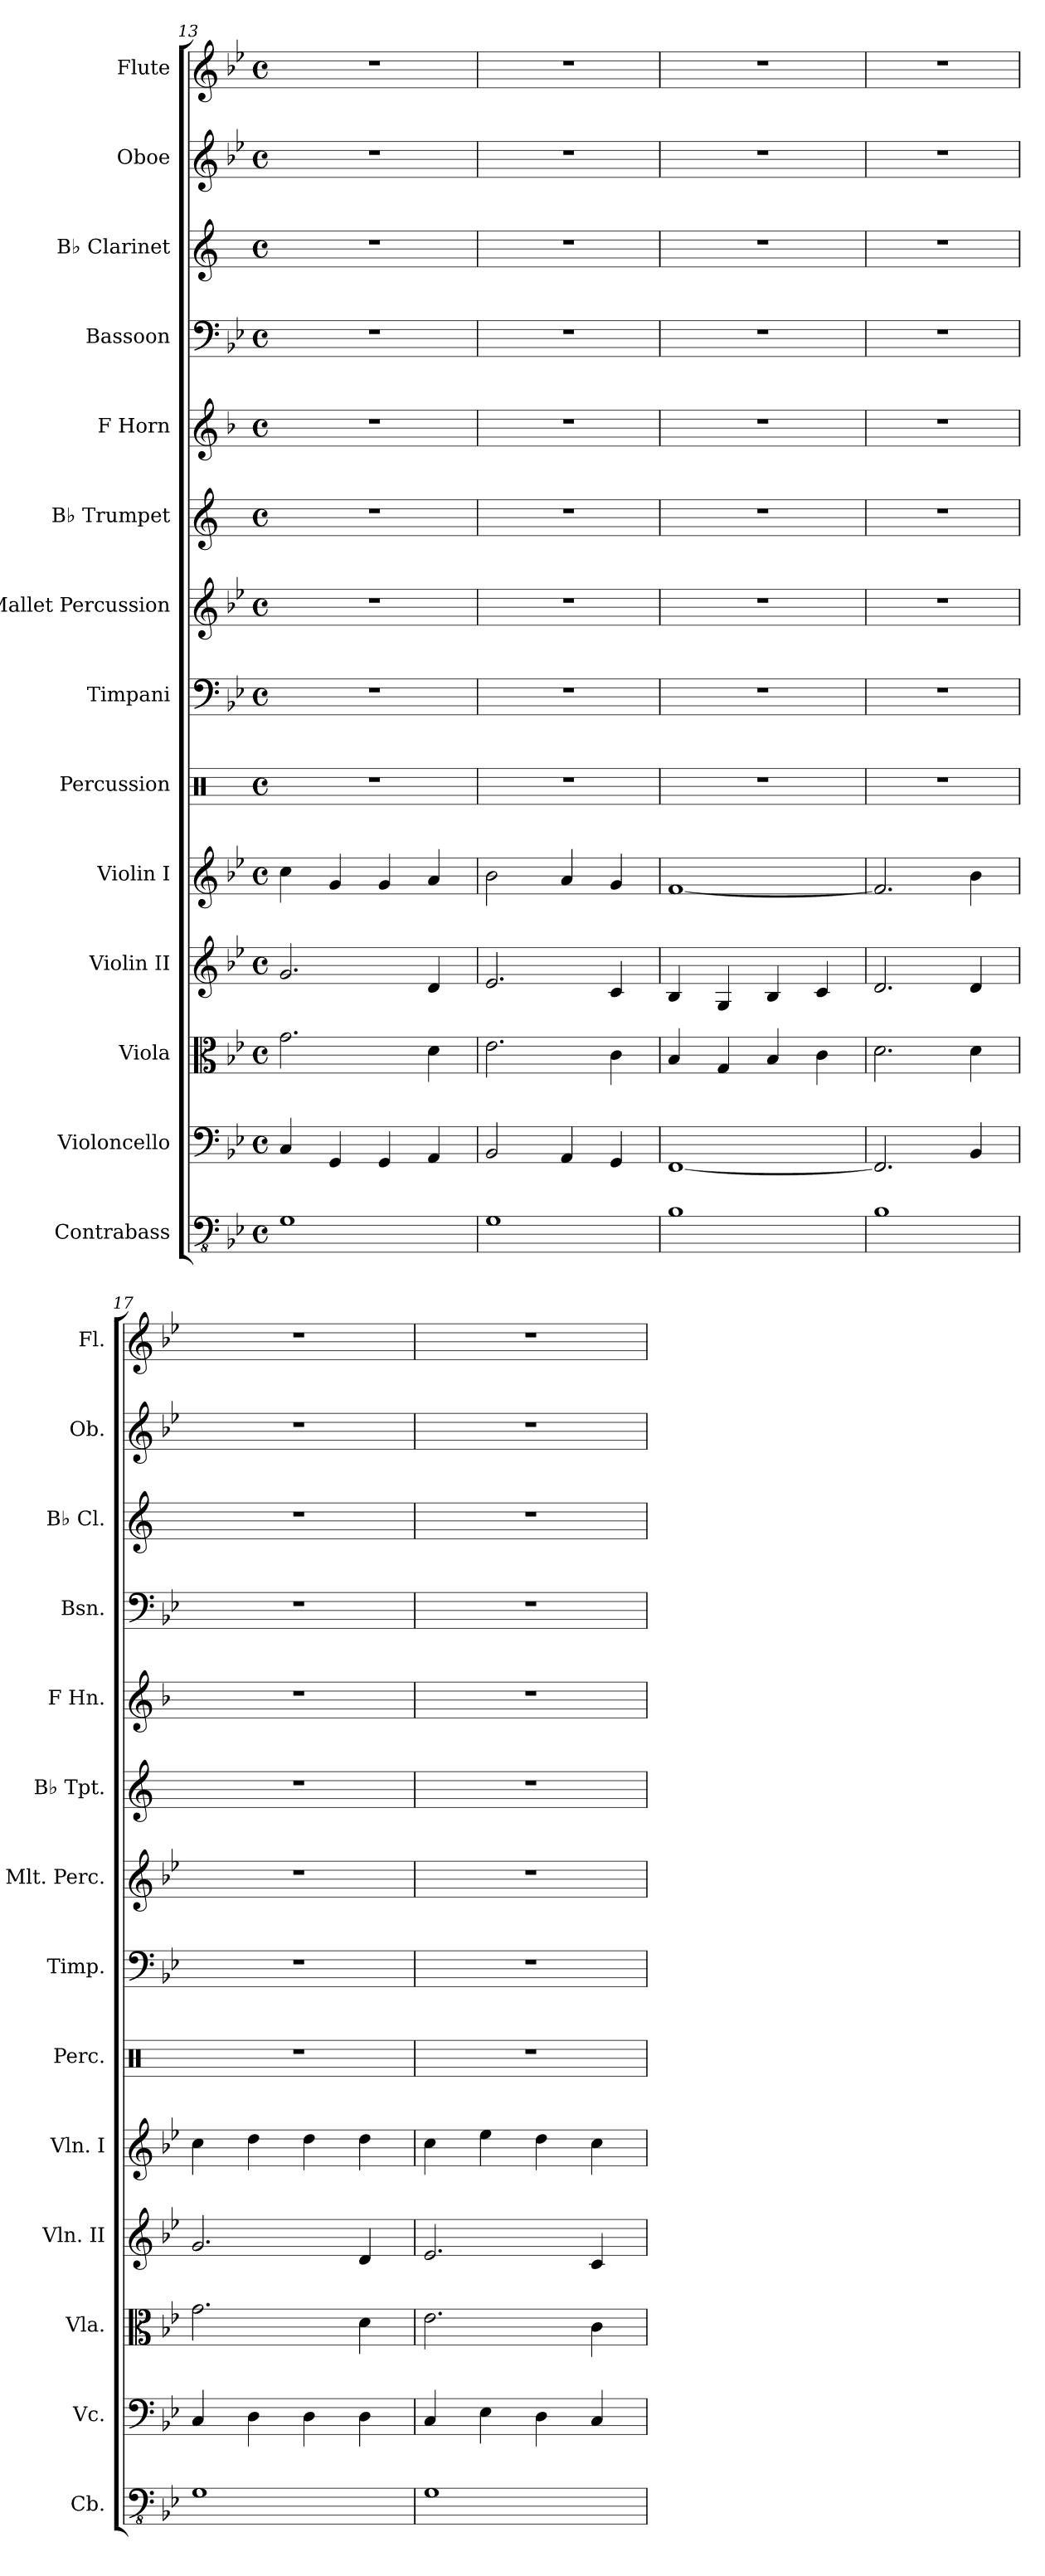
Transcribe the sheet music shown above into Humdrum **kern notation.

**kern	**kern	**kern	**kern	**kern	**kern	**kern	**kern	**kern	**kern	**kern	**kern	**kern	**kern
*part14	*part13	*part12	*part11	*part10	*part9	*part8	*part7	*part6	*part5	*part4	*part3	*part2	*part1
*staff14	*staff13	*staff12	*staff11	*staff10	*staff9	*staff8	*staff7	*staff6	*staff5	*staff4	*staff3	*staff2	*staff1
*I"Contrabass	*I"Violoncello	*I"Viola	*I"Violin II	*I"Violin I	*I"Percussion	*I"Timpani	*I"Mallet Percussion	*I"B♭ Trumpet	*I"F Horn	*I"Bassoon	*I"B♭ Clarinet	*I"Oboe	*I"Flute
*I'Cb.	*I'Vc.	*I'Vla.	*I'Vln. II	*I'Vln. I	*I'Perc.	*I'Timp.	*I'Mlt. Perc.	*I'B♭ Tpt.	*I'F Hn.	*I'Bsn.	*I'B♭ Cl.	*I'Ob.	*I'Fl.
*clefFv4	*clefF4	*clefC3	*clefG2	*clefG2	*clefX	*clefF4	*clefG2	*clefG2	*clefG2	*clefF4	*clefG2	*clefG2	*clefG2
*ITrd7c12	*	*	*	*	*	*	*ITrd-14c-24	*ITrd1c2	*ITrd4c7	*	*ITrd1c2	*	*
*k[b-e-]	*k[b-e-]	*k[b-e-]	*k[b-e-]	*k[b-e-]	*k[]	*k[b-e-]	*k[b-e-]	*k[b-e-]	*k[b-e-]	*k[b-e-]	*k[b-e-]	*k[b-e-]	*k[b-e-]
*M4/4	*M4/4	*M4/4	*M4/4	*M4/4	*M4/4	*M4/4	*M4/4	*M4/4	*M4/4	*M4/4	*M4/4	*M4/4	*M4/4
*met(c)	*met(c)	*met(c)	*met(c)	*met(c)	*met(c)	*met(c)	*met(c)	*met(c)	*met(c)	*met(c)	*met(c)	*met(c)	*met(c)
=13	=13	=13	=13	=13	=13	=13	=13	=13	=13	=13	=13	=13	=13
1GGG	4C/	2.g\	2.g/	4cc\	1r	1r	1r	1r	1r	1r	1r	1r	1r
.	4GG/	.	.	4g/	.	.	.	.	.	.	.	.	.
.	4GG/	.	.	4g/	.	.	.	.	.	.	.	.	.
.	4AA/	4d\	4d/	4a/	.	.	.	.	.	.	.	.	.
=14	=14	=14	=14	=14	=14	=14	=14	=14	=14	=14	=14	=14	=14
1GGG	2BB-/	2.e-\	2.e-/	2b-\	1r	1r	1r	1r	1r	1r	1r	1r	1r
.	4AA/	.	.	4a/	.	.	.	.	.	.	.	.	.
.	4GG/	4c\	4c/	4g/	.	.	.	.	.	.	.	.	.
=15	=15	=15	=15	=15	=15	=15	=15	=15	=15	=15	=15	=15	=15
1BBB-	[1FF	4B-/	4B-/	[1f	1r	1r	1r	1r	1r	1r	1r	1r	1r
.	.	4G/	4G/	.	.	.	.	.	.	.	.	.	.
.	.	4B-/	4B-/	.	.	.	.	.	.	.	.	.	.
.	.	4c\	4c/	.	.	.	.	.	.	.	.	.	.
=16	=16	=16	=16	=16	=16	=16	=16	=16	=16	=16	=16	=16	=16
1BBB-	2.FF/]	2.d\	2.d/	2.f/]	1r	1r	1r	1r	1r	1r	1r	1r	1r
.	4BB-/	4d\	4d/	4b-\	.	.	.	.	.	.	.	.	.
!!LO:PB:g=z
=17	=17	=17	=17	=17	=17	=17	=17	=17	=17	=17	=17	=17	=17
1GGG	4C/	2.g\	2.g/	4cc\	1r	1r	1r	1r	1r	1r	1r	1r	1r
.	4D\	.	.	4dd\	.	.	.	.	.	.	.	.	.
.	4D\	.	.	4dd\	.	.	.	.	.	.	.	.	.
.	4D\	4d\	4d/	4dd\	.	.	.	.	.	.	.	.	.
=18	=18	=18	=18	=18	=18	=18	=18	=18	=18	=18	=18	=18	=18
1GGG	4C/	2.e-\	2.e-/	4cc\	1r	1r	1r	1r	1r	1r	1r	1r	1r
.	4E-\	.	.	4ee-\	.	.	.	.	.	.	.	.	.
.	4D\	.	.	4dd\	.	.	.	.	.	.	.	.	.
.	4C/	4c\	4c/	4cc\	.	.	.	.	.	.	.	.	.
=	=	=	=	=	=	=	=	=	=	=	=	=	=
*-	*-	*-	*-	*-	*-	*-	*-	*-	*-	*-	*-	*-	*-
